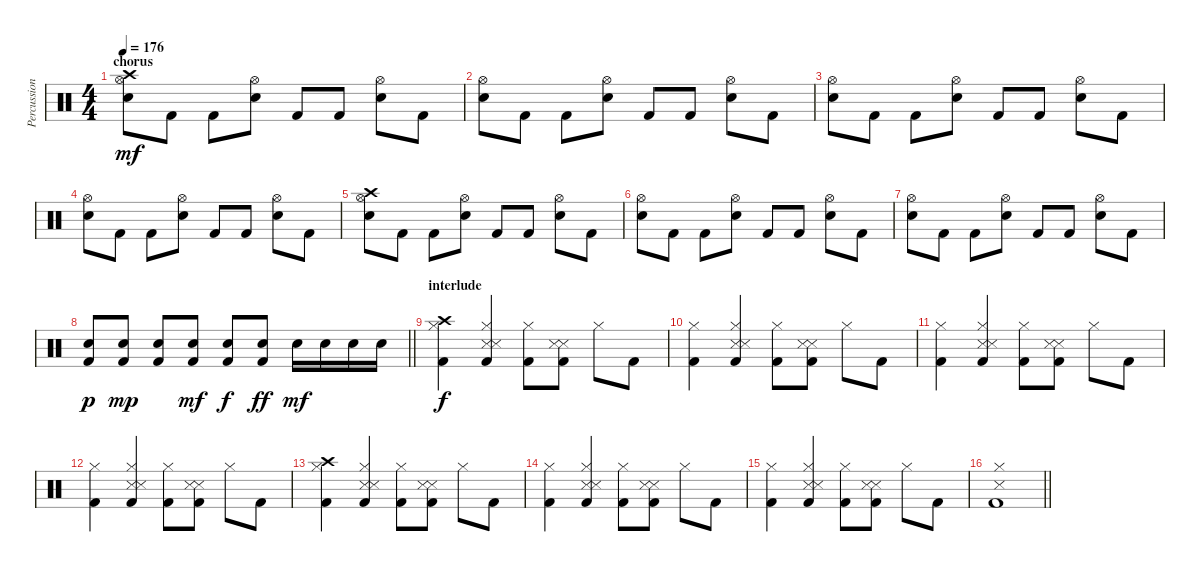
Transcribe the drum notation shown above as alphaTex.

\track ("Percussion" "Percussion") {instrument percussion}
\staff {score}
\articulation defaults
\ts (4 4)
\section ("" "chorus")
\tempo 176
\clef neutral
\ks c
("Snare (hit) 2" "Hi-Hat (open)" "Crash high (hit)").8{dy mf} "Kick (hit) 2".8 "Kick (hit) 2".8 ("Snare (hit) 2" "Hi-Hat (open)").8 "Kick (hit) 2".8 "Kick (hit) 2".8 ("Snare (hit) 2" "Hi-Hat (open)").8 "Kick (hit) 2".8 |
("Snare (hit) 2" "Hi-Hat (open)").8 "Kick (hit) 2".8 "Kick (hit) 2".8 ("Snare (hit) 2" "Hi-Hat (open)").8 "Kick (hit) 2".8 "Kick (hit) 2".8 ("Snare (hit) 2" "Hi-Hat (open)").8 "Kick (hit) 2".8 |
("Snare (hit) 2" "Hi-Hat (open)").8 "Kick (hit) 2".8 "Kick (hit) 2".8 ("Snare (hit) 2" "Hi-Hat (open)").8 "Kick (hit) 2".8 "Kick (hit) 2".8 ("Snare (hit) 2" "Hi-Hat (open)").8 "Kick (hit) 2".8 |
("Snare (hit) 2" "Hi-Hat (open)").8 "Kick (hit) 2".8 "Kick (hit) 2".8 ("Snare (hit) 2" "Hi-Hat (open)").8 "Kick (hit) 2".8 "Kick (hit) 2".8 ("Snare (hit) 2" "Hi-Hat (open)").8 "Kick (hit) 2".8 |
("Snare (hit) 2" "Hi-Hat (open)" "Crash high (hit)").8 "Kick (hit) 2".8 "Kick (hit) 2".8 ("Snare (hit) 2" "Hi-Hat (open)").8 "Kick (hit) 2".8 "Kick (hit) 2".8 ("Snare (hit) 2" "Hi-Hat (open)").8 "Kick (hit) 2".8 |
("Snare (hit) 2" "Hi-Hat (open)").8 "Kick (hit) 2".8 "Kick (hit) 2".8 ("Snare (hit) 2" "Hi-Hat (open)").8 "Kick (hit) 2".8 "Kick (hit) 2".8 ("Snare (hit) 2" "Hi-Hat (open)").8 "Kick (hit) 2".8 |
("Snare (hit) 2" "Hi-Hat (open)").8 "Kick (hit) 2".8 "Kick (hit) 2".8 ("Snare (hit) 2" "Hi-Hat (open)").8 "Kick (hit) 2".8 "Kick (hit) 2".8 ("Snare (hit) 2" "Hi-Hat (open)").8 "Kick (hit) 2".8 |
\barLineRight lightlight
("Snare (hit) 2" "Kick (hit) 2").8{dy p} ("Snare (hit) 2" "Kick (hit) 2").8{dy mp} ("Snare (hit) 2" "Kick (hit) 2").8 ("Snare (hit) 2" "Kick (hit) 2").8{dy mf} ("Snare (hit) 2" "Kick (hit) 2").8{dy f} ("Snare (hit) 2" "Kick (hit) 2").8{dy ff} "Snare (hit) 2".16{dy mf} "Snare (hit) 2".16 "Snare (hit) 2".16 "Snare (hit) 2".16 |
\section ("" "interlude")
("Kick (hit) 2" "Hi-Hat (closed)" "Crash high (hit)").4{dy f} ("Snare (side stick) 3" "Kick (hit) 2" "Snare (side stick) 3" "Hi-Hat (closed)").4 ("Kick (hit) 2" "Hi-Hat (closed)").8 ("Snare (side stick) 3" "Kick (hit) 2" "Snare (side stick) 3").8 "Hi-Hat (closed)".8 "Kick (hit) 2".8 |
("Kick (hit) 2" "Hi-Hat (closed)").4 ("Snare (side stick) 3" "Kick (hit) 2" "Snare (side stick) 3" "Hi-Hat (closed)").4 ("Kick (hit) 2" "Hi-Hat (closed)").8 ("Snare (side stick) 3" "Kick (hit) 2" "Snare (side stick) 3").8 "Hi-Hat (closed)".8 "Kick (hit) 2".8 |
("Kick (hit) 2" "Hi-Hat (closed)").4 ("Snare (side stick) 3" "Kick (hit) 2" "Snare (side stick) 3" "Hi-Hat (closed)").4 ("Kick (hit) 2" "Hi-Hat (closed)").8 ("Snare (side stick) 3" "Kick (hit) 2" "Snare (side stick) 3").8 "Hi-Hat (closed)".8 "Kick (hit) 2".8 |
("Kick (hit) 2" "Hi-Hat (closed)").4 ("Snare (side stick) 3" "Kick (hit) 2" "Snare (side stick) 3" "Hi-Hat (closed)").4 ("Kick (hit) 2" "Hi-Hat (closed)").8 ("Snare (side stick) 3" "Kick (hit) 2" "Snare (side stick) 3").8 "Hi-Hat (closed)".8 "Kick (hit) 2".8 |
("Kick (hit) 2" "Hi-Hat (closed)" "Crash high (hit)").4 ("Snare (side stick) 3" "Kick (hit) 2" "Snare (side stick) 3" "Hi-Hat (closed)").4 ("Kick (hit) 2" "Hi-Hat (closed)").8 ("Snare (side stick) 3" "Kick (hit) 2" "Snare (side stick) 3").8 "Hi-Hat (closed)".8 "Kick (hit) 2".8 |
("Kick (hit) 2" "Hi-Hat (closed)").4 ("Snare (side stick) 3" "Kick (hit) 2" "Snare (side stick) 3" "Hi-Hat (closed)").4 ("Kick (hit) 2" "Hi-Hat (closed)").8 ("Snare (side stick) 3" "Kick (hit) 2" "Snare (side stick) 3").8 "Hi-Hat (closed)".8 "Kick (hit) 2".8 |
("Kick (hit) 2" "Hi-Hat (closed)").4 ("Snare (side stick) 3" "Kick (hit) 2" "Snare (side stick) 3" "Hi-Hat (closed)").4 ("Kick (hit) 2" "Hi-Hat (closed)").8 ("Snare (side stick) 3" "Kick (hit) 2" "Snare (side stick) 3").8 "Hi-Hat (closed)".8 "Kick (hit) 2".8 |
\barLineRight lightlight
("Kick (hit) 2" "Snare (side stick) 3" "Hi-Hat (closed)").1
